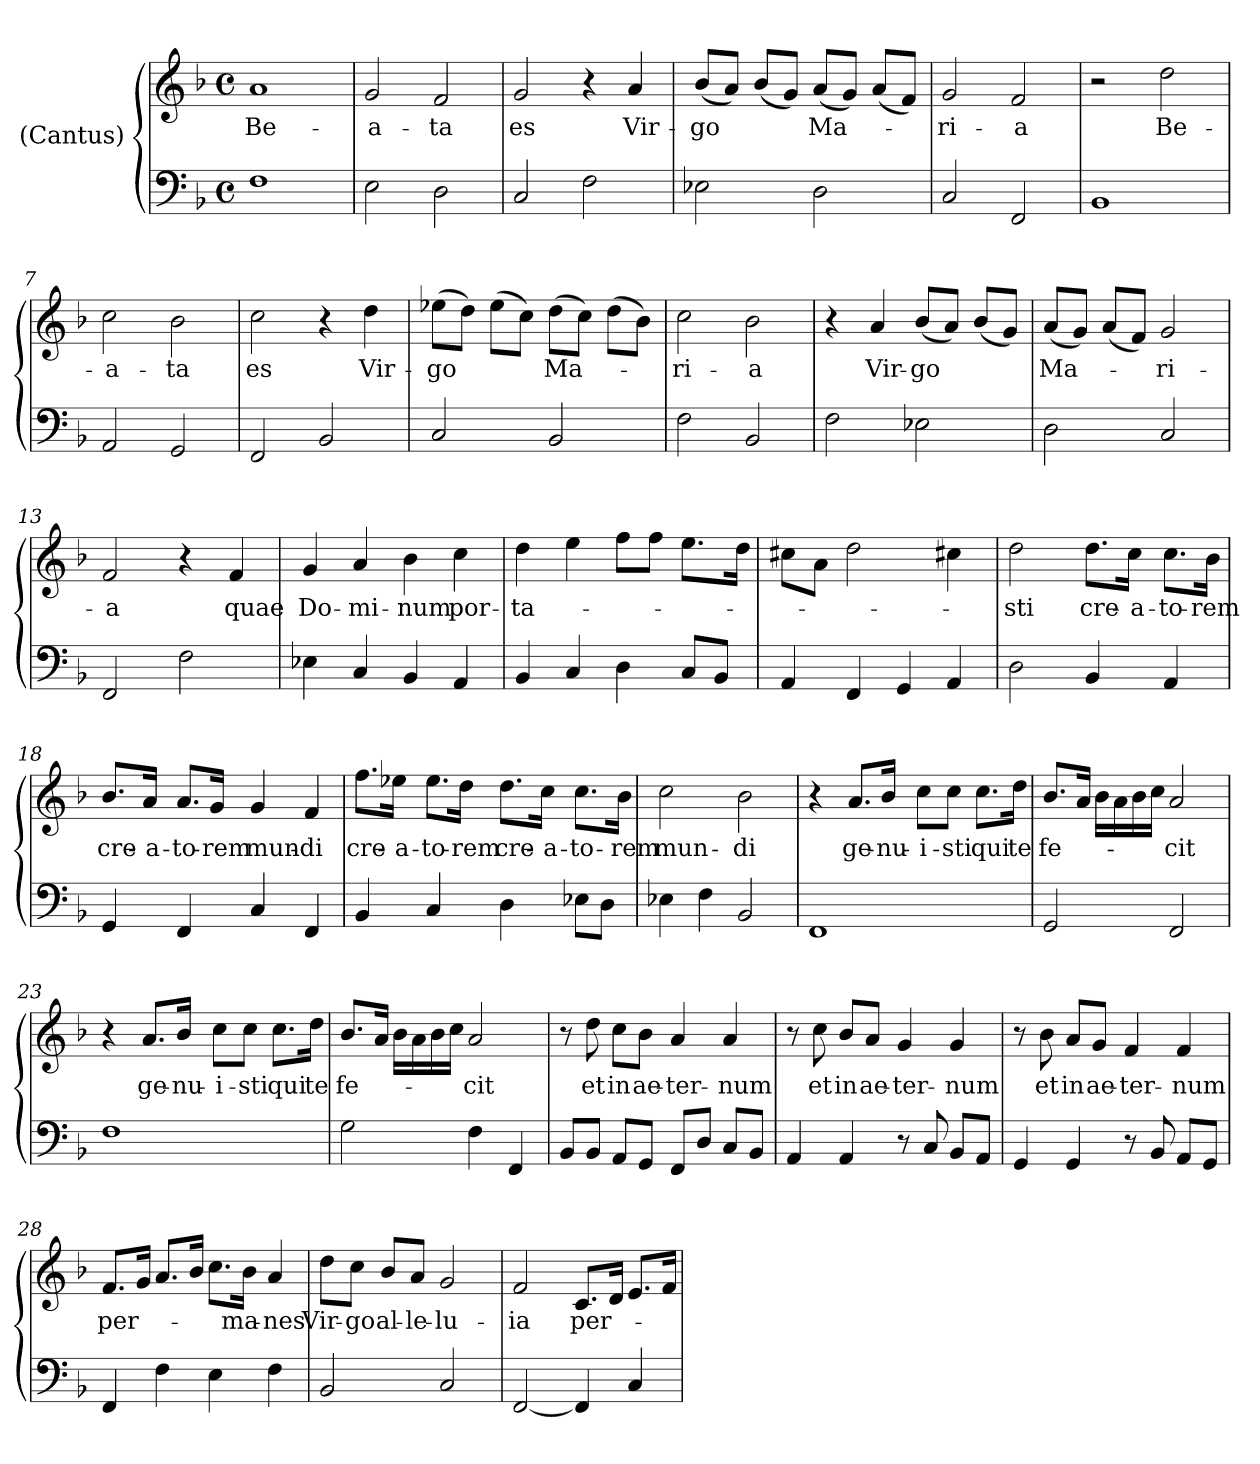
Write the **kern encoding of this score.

**kern	**kern	**text
*part2	*part1	*part1
*staff2	*staff1	*staff1
*	*I"(Cantus)	*
*clefF4	*clefG2	*
*k[b-]	*k[b-]	*
*F:	*F:	*
*M4/4	*M4/4	*
*met(c)	*met(c)	*
=1	=1	=1
!	!	!LO:LY:b
1F	1a	Be-
=2	=2	=2
!	!	!LO:LY:b
2E\	2g/	-a-
!	!	!LO:LY:b
2D\	2f/	-ta
=3	=3	=3
!	!	!LO:LY:b
2C/	2g/	es
2F\	4r	.
!	!	!LO:LY:b
.	4a/	Vir-
=4	=4	=4
!	!	!LO:LY:b
2E-X\	(<8b-/L	-go
.	8a/J)	.
.	(<8b-/L	.
.	8g/J)	.
!	!	!LO:LY:b
2D\	(<8a/L	Ma-
.	8g/J)	.
.	(<8a/L	.
.	8f/J)	.
=5	=5	=5
!	!	!LO:LY:b
2C/	2g/	-ri-
!	!	!LO:LY:b
2FF/	2f/	-a
=6	=6	=6
1BB-	2r	.
!	!	!LO:LY:b
.	2dd>\	Be-
=7	=7	=7
!	!	!LO:LY:b
2AA/	2cc\	-a-
!	!	!LO:LY:b
2GG/	2b-\	-ta
!!LO:LB:g=z
=8	=8	=8
!	!	!LO:LY:b
2FF/	2cc\	es
2BB-/	4r	.
!	!	!LO:LY:b
.	4dd\	Vir-
=9	=9	=9
!	!	!LO:LY:b
2C/	(>8ee-X\L	-go
.	8dd\J)	.
.	(>8ee-\L	.
.	8cc\J)	.
!	!	!LO:LY:b
2BB-/	(>8dd\L	Ma-
.	8cc\J)	.
.	(>8dd\L	.
.	8b-\J)	.
=10	=10	=10
!	!	!LO:LY:b
2F\	2cc\	-ri-
!	!	!LO:LY:b
2BB-/	2b-\	-a
=11	=11	=11
2F\	4r	.
!	!	!LO:LY:b
.	4a/	Vir-
!	!	!LO:LY:b
2E-X\	(<8b-/L	-go
.	8a/J)	.
.	(<8b-/L	.
.	8g/J)	.
=12	=12	=12
!	!	!LO:LY:b
2D\	(<8a/L	Ma-
.	8g/J)	.
.	(<8a/L	.
.	8f/J)	.
!	!	!LO:LY:b
2C/	2g/	-ri-
=13	=13	=13
!	!	!LO:LY:b
2FF/	2f/	-a
2F\	4r	.
!	!	!LO:LY:b
.	4f/	quae
!!LO:LB:g=z
=14	=14	=14
!	!	!LO:LY:b
4E-X\	4g/	Do-
!	!	!LO:LY:b
4C/	4a/	-mi-
!	!	!LO:LY:b
4BB-/	4b-\	-num
!	!	!LO:LY:b
4AA/	4cc\	por-
=15	=15	=15
!	!	!LO:LY:b
4BB-/	4dd\	-ta-
4C/	4ee\	.
4D\	8ff\L	.
.	8ff\J	.
8C/L	8.ee\L	.
8BB-/J	.	.
.	16dd\Jk	.
=16	=16	=16
4AA/	8cc#X\L	.
.	8a\J	.
4FF/	2dd\	.
4GG/	.	.
4AA/	4cc#X\	.
=17	=17	=17
!	!	!LO:LY:b
2D\	2dd\	-sti
!	!	!LO:LY:b
4BB-/	8.dd\L	cre-
!	!	!LO:LY:b
.	16cc\Jk	-a-
!	!	!LO:LY:b
4AA/	8.cc\L	-to-
!	!	!LO:LY:b
.	16b-\Jk	-rem
=18	=18	=18
!	!	!LO:LY:b
4GG/	8.b-/L	cre-
!	!	!LO:LY:b
.	16a/Jk	-a-
!	!	!LO:LY:b
4FF/	8.a/L	-to-
!	!	!LO:LY:b:rj
.	16g/Jk	-rem
!	!	!LO:LY:b
4C/	4g/	mun-
!	!	!LO:LY:b
4FF/	4f/	-di
!!LO:LB:g=z
=19	=19	=19
!	!	!LO:LY:b
4BB-/	8.ff\L	cre-
!	!	!LO:LY:b
.	16ee-X\Jk	-a-
!	!	!LO:LY:b
4C/	8.ee-\L	-to-
!	!	!LO:LY:b
.	16dd\Jk	-rem
!	!	!LO:LY:b
4D\	8.dd\L	cre-
!	!	!LO:LY:b
.	16cc\Jk	-a-
!	!	!LO:LY:b
8E-X\L	8.cc\L	-to-
8D\J	.	.
!	!	!LO:LY:b
.	16b-\Jk	-rem
=20	=20	=20
!	!	!LO:LY:b
4E-X\	2cc\	mun-
4F\	.	.
!	!	!LO:LY:b
2BB-/	2b-\	-di
=21	=21	=21
1FF	4r	.
!	!	!LO:LY:b
.	8.a/L	ge-
!	!	!LO:LY:b
.	16b-/Jk	-nu-
!	!	!LO:LY:b:rj
.	8cc\L	-i-
!	!	!LO:LY:b
.	8cc\J	-sti
!	!	!LO:LY:b
.	8.cc\L	qui
!	!	!LO:LY:b
.	16dd\Jk	te
=22	=22	=22
!	!	!LO:LY:b
2GG/	8.b-/L	fe-
.	16a/Jk	.
.	16b-\LL	.
.	16a\	.
.	16b-\	.
.	16cc\JJ	.
!	!	!LO:LY:b
2FF/	2a/	-cit
!!LO:LB:g=z
=23	=23	=23
1F	4r	.
!	!	!LO:LY:b
.	8.a/L	ge-
!	!	!LO:LY:b
.	16b-/Jk	-nu-
!	!	!LO:LY:b:rj
.	8cc\L	-i-
!	!	!LO:LY:b
.	8cc\J	-sti
!	!	!LO:LY:b
.	8.cc\L	qui
!	!	!LO:LY:b
.	16dd\Jk	te
=24	=24	=24
!	!	!LO:LY:b
2G\	8.b-/L	fe-
.	16a/Jk	.
.	16b-\LL	.
.	16a\	.
.	16b-\	.
.	16cc\JJ	.
!	!	!LO:LY:b
4F\	2a/	-cit
4FF/	.	.
=25	=25	=25
8BB-/L	8r	.
!	!	!LO:LY:b
8BB-/J	8dd\	et
!	!	!LO:LY:b
8AA/L	8cc\L	in
!	!	!LO:LY:b
8GG/J	8b-\J	ae-
!	!	!LO:LY:b
8FF/L	4a/	-ter-
8D/J	.	.
!	!	!LO:LY:b
8C/L	4a/	-num
8BB-/J	.	.
=26	=26	=26
4AA/	8r	.
!	!	!LO:LY:b
.	8cc\	et
!	!	!LO:LY:b
4AA/	8b-/L	in
!	!	!LO:LY:b
.	8a/J	ae-
!	!	!LO:LY:b
8r	4g/	-ter-
8C/	.	.
!	!	!LO:LY:b
8BB-/L	4g/	-num
8AA/J	.	.
!!LO:LB:g=z
=27	=27	=27
4GG/	8r	.
!	!	!LO:LY:b
.	8b-\	et
!	!	!LO:LY:b
4GG/	8a/L	in
!	!	!LO:LY:b
.	8g/J	ae-
!	!	!LO:LY:b
8r	4f/	-ter-
8BB-/	.	.
!	!	!LO:LY:b
8AA/L	4f/	-num
8GG/J	.	.
=28	=28	=28
!	!	!LO:LY:b
4FF/	8.f/L	per-
.	16g/Jk	.
4F\	8.a/L	.
.	16b-/Jk	.
4E\	8.cc\L	.
!	!	!LO:LY:b
.	16b-\Jk	-ma-
!	!	!LO:LY:b
4F\	4a/	-nes
=29	=29	=29
!	!	!LO:LY:b
2BB-/	8dd\L	Vir-
!	!	!LO:LY:b
.	8cc\J	-go
!	!	!LO:LY:b
.	8b-/L	al-
!	!	!LO:LY:b
.	8a/J	-le-
!	!	!LO:LY:b
2C/	2g/	-lu-
=30	=30	=30
!	!	!LO:LY:b
[<2FF/	2f/	-ia
!	!	!LO:LY:b
4FF/]	8.c/L	per-
.	16d/Jk	.
4C/	8.e/L	.
.	16f/Jk	.
=	=	=
*-	*-	*-
